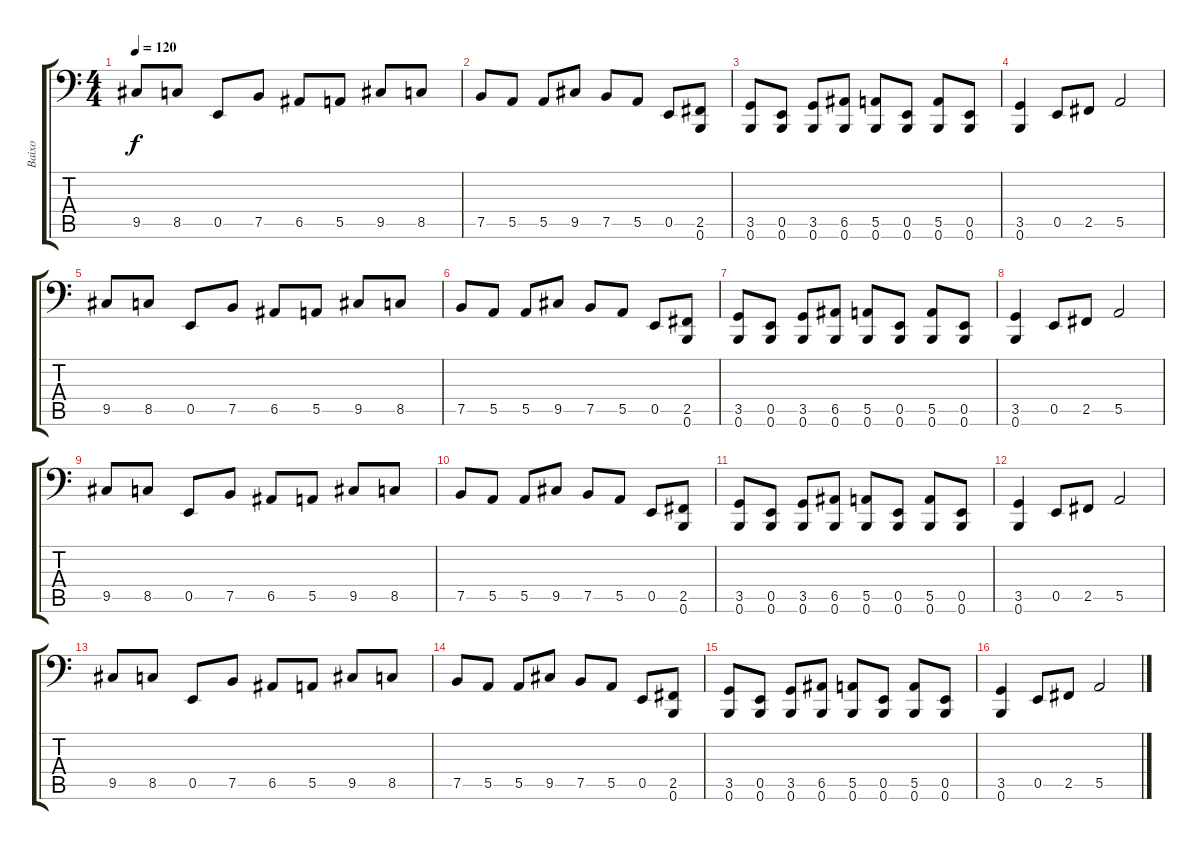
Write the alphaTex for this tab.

\track ("Baixo" "Baixo") {instrument electricbassfinger}
\staff {score tabs}
\tuning (C3 G2 D2 A1 E1 B0) {hide}
\ts (4 4)
\tempo 120
\clef f4
\ks c
9.5.8{dy f instrument electricbassfinger} 8.5.8 0.5.8 7.5.8 6.5.8 5.5.8 9.5.8 8.5.8 |
7.5.8 5.5.8 5.5.8 9.5.8 7.5.8 5.5.8 0.5.8 (2.5 0.6).8 |
(3.5 0.6).8 (0.5 0.6).8 (3.5 0.6).8 (6.5 0.6).8 (5.5 0.6).8 (0.5 0.6).8 (5.5 0.6).8 (0.5 0.6).8 |
(3.5 0.6).4 0.5.8 2.5.8 5.5.2 |
9.5.8 8.5.8 0.5.8 7.5.8 6.5.8 5.5.8 9.5.8 8.5.8 |
7.5.8 5.5.8 5.5.8 9.5.8 7.5.8 5.5.8 0.5.8 (2.5 0.6).8 |
(3.5 0.6).8 (0.5 0.6).8 (3.5 0.6).8 (6.5 0.6).8 (5.5 0.6).8 (0.5 0.6).8 (5.5 0.6).8 (0.5 0.6).8 |
(3.5 0.6).4 0.5.8 2.5.8 5.5.2 |
9.5.8 8.5.8 0.5.8 7.5.8 6.5.8 5.5.8 9.5.8 8.5.8 |
7.5.8 5.5.8 5.5.8 9.5.8 7.5.8 5.5.8 0.5.8 (2.5 0.6).8 |
(3.5 0.6).8 (0.5 0.6).8 (3.5 0.6).8 (6.5 0.6).8 (5.5 0.6).8 (0.5 0.6).8 (5.5 0.6).8 (0.5 0.6).8 |
(3.5 0.6).4 0.5.8 2.5.8 5.5.2 |
9.5.8 8.5.8 0.5.8 7.5.8 6.5.8 5.5.8 9.5.8 8.5.8 |
7.5.8 5.5.8 5.5.8 9.5.8 7.5.8 5.5.8 0.5.8 (2.5 0.6).8 |
(3.5 0.6).8 (0.5 0.6).8 (3.5 0.6).8 (6.5 0.6).8 (5.5 0.6).8 (0.5 0.6).8 (5.5 0.6).8 (0.5 0.6).8 |
(3.5 0.6).4 0.5.8 2.5.8 5.5.2
